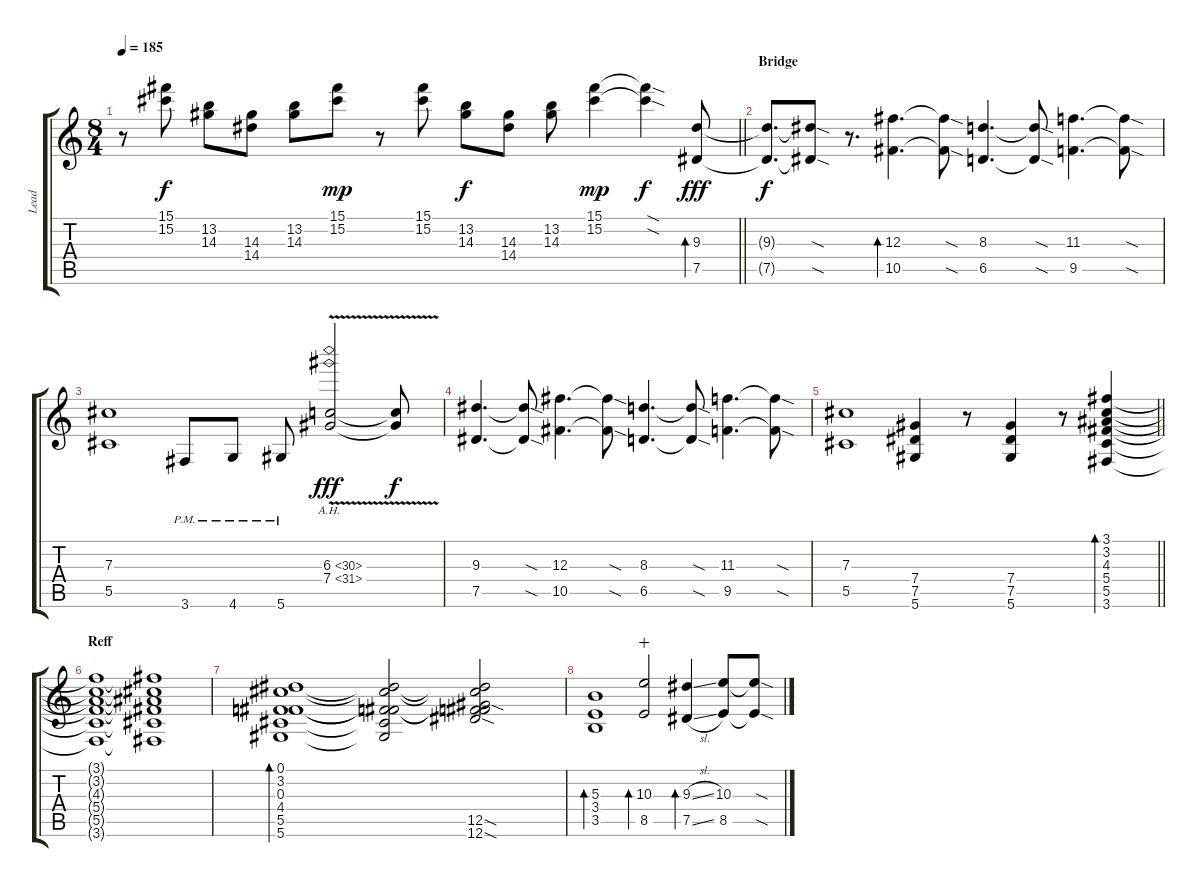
\track ("Lead" "Lead") {instrument distortionguitar}
\staff {score tabs}
\tuning (Eb4 Bb3 Gb3 Db3 Ab2 Eb2) {hide}
\ts (8 4)
\tempo 185
\clef g2
\barLineRight lightlight
\ks c
r.8{dy f} (15.1 15.2).8 (13.2 14.3).8 (14.3 14.4).8 (13.2 14.3).8 (15.1 15.2).8{dy mp} r.8 (15.1 15.2).8 (13.2 14.3).8{dy f} (14.3 14.4).8 (13.2 14.3).8 (15.1 15.2).4{dy mp} (15.1{sod t} 15.2{sod t}).4{dy f} (9.3 7.5).8{bd 480 dy fff} |
\section ("" "Bridge")
(9.3{t} 7.5{t}).8{d dy f} (9.3{sod t} 7.5{sod t}).8 r.8{d} (12.3 10.5).4{d bd 480} (12.3{sod t} 10.5{sod t}).8 (8.3 6.5).4{d} (8.3{sod t} 6.5{sod t}).8 (11.3 9.5).4{d} (11.3{sod t} 9.5{sod t}).8 |
(7.3 5.5).1 3.6{pm}.8 4.6{pm}.8 5.6{pm}.8 (6.3{ah 24 v} 7.4{ah 24 v}).2{dy fff} (6.3{t} 7.4{t}).8{dy f} |
(9.3 7.5).4{d} (9.3{sod t} 7.5{sod t}).8 (12.3 10.5).4{d} (12.3{sod t} 10.5{sod t}).8 (8.3 6.5).4{d} (8.3{sod t} 6.5{sod t}).8 (11.3 9.5).4{d} (11.3{sod t} 9.5{sod t}).8 |
\barLineRight lightlight
(7.3 5.5).1 (7.4 7.5 5.6).4 r.8 (7.4 7.5 5.6).4 r.8 (3.1 3.2 4.3 5.4 5.5 3.6).4{bd 120} |
\section ("" "Reff")
(3.1{t} 3.2{t} 4.3{t} 5.4{t} 5.5{t} 3.6{t}).1 (3.1{t} 3.2{t} 4.3{t} 5.4{t} 5.5{t} 3.6{t}).1 |
(0.1 3.2 0.3 4.4 5.5 5.6).1{bd 60} (0.1{t} 3.2{t} 0.3{t} 4.4{t} 5.5{t} 5.6{t}).2 (0.1{t} 3.2{t} 0.3{t} 4.4{t} 12.5{sod} 12.6{sod}).2 |
(5.3 3.4 3.5).1{bd 60} (10.3 8.5).2{bd 480 wahc} (9.3{sl} 7.5{sl}).4{bd 60} (10.3 8.5).8 (10.3{sod t} 8.5{sod t}).8
